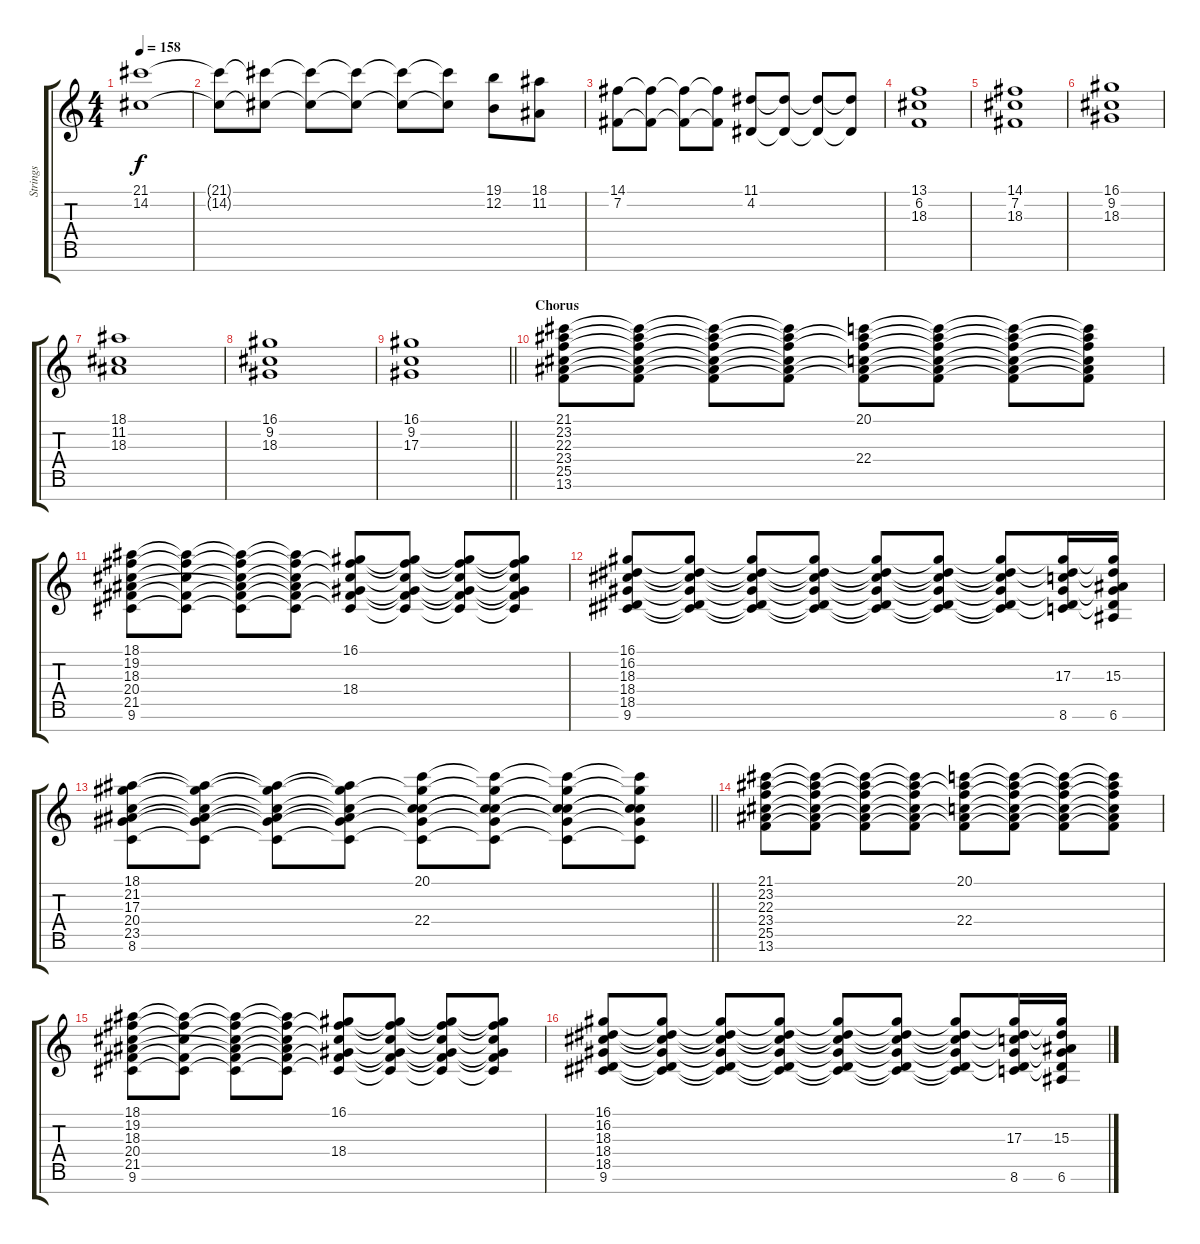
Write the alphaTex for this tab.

\track ("Strings" "Strings") {instrument stringensemble1}
\staff {score tabs}
\tuning (E4 B3 G3 D3 A2 E3 B1) {hide}
\ts (4 4)
\tempo 158
\clef g2
\ks c
(21.1 14.2).1{dy f} |
(21.1{t} 14.2{t}).8 (21.1{t} 14.2{t}).8 (21.1{t} 14.2{t}).8 (21.1{t} 14.2{t}).8 (21.1{t} 14.2{t}).8 (21.1{t} 14.2{t}).8 (19.1 12.2).8 (18.1 11.2).8 |
(14.1 7.2).8 (14.1{t} 7.2{t}).8 (14.1{t} 7.2{t}).8 (14.1{t} 7.2{t}).8 (11.1 4.2).8 (11.1{t} 4.2{t}).8 (11.1{t} 4.2{t}).8 (11.1{t} 4.2{t}).8 |
(13.1 6.2 18.3).1 |
(14.1 7.2 18.3).1 |
(16.1 9.2 18.3).1 |
(18.1 11.2 18.3).1 |
(16.1 9.2 18.3).1 |
\barLineRight lightlight
(16.1 9.2 17.3).1 |
\section ("" "Chorus")
(21.1 23.2 22.3 23.4 25.5 13.6).8 (21.1{t} 23.2{t} 22.3{t} 23.4{t} 25.5{t} 13.6{t}).8 (21.1{t} 23.2{t} 22.3{t} 23.4{t} 25.5{t} 13.6{t}).8 (21.1{t} 23.2{t} 22.3{t} 23.4{t} 25.5{t} 13.6{t}).8 (20.1 23.2{t} 22.3{t} 22.4 25.5{t} 13.6{t}).8 (20.1{t} 23.2{t} 22.3{t} 22.4{t} 25.5{t} 13.6{t}).8 (20.1{t} 23.2{t} 22.3{t} 22.4{t} 25.5{t} 13.6{t}).8 (20.1{t} 23.2{t} 22.3{t} 22.4{t} 25.5{t} 13.6{t}).8 |
(18.1 19.2 18.3 20.4 21.5 9.6).8 (18.1{t} 19.2{t} 18.3{t} 21.5{t} 9.6{t}).8 (18.1{t} 19.2{t} 18.3{t} 20.4{t} 21.5{t} 9.6{t}).8 (18.1{t} 19.2{t} 18.3{t} 20.4{t} 21.5{t} 9.6{t}).8 (16.1 19.2{t} 18.3{t} 18.4 21.5{t} 9.6{t}).8 (16.1{t} 19.2{t} 18.3{t} 18.4{t} 21.5{t} 9.6{t}).8 (16.1{t} 19.2{t} 18.3{t} 18.4{t} 21.5{t} 9.6{t}).8 (16.1{t} 19.2{t} 18.3{t} 18.4{t} 21.5{t} 9.6{t}).8 |
(16.1 16.2 18.3 18.4 18.5 9.6).8 (16.1{t} 16.2{t} 18.3{t} 18.4{t} 18.5{t} 9.6{t}).8 (16.1{t} 16.2{t} 18.3{t} 18.4{t} 18.5{t} 9.6{t}).8 (16.1{t} 16.2{t} 18.3{t} 18.4{t} 18.5{t} 9.6{t}).8 (16.1{t} 16.2{t} 18.3{t} 18.4{t} 18.5{t} 9.6{t}).8 (16.1{t} 16.2{t} 18.3{t} 18.4{t} 18.5{t} 9.6{t}).8 (16.1{t} 16.2{t} 18.3{t} 18.4{t} 18.5{t} 9.6{t}).8 (16.1{t} 16.2{t} 17.3 18.4{t} 18.5{t} 8.6).16 (16.1{t} 16.2{t} 15.3 18.4{t} 18.5{t} 6.6).16 |
\barLineRight lightlight
(18.1 21.2 17.3 20.4 23.5 8.6).8 (18.1{t} 21.2{t} 17.3{t} 20.4{t} 23.5{t} 8.6{t}).8 (18.1{t} 21.2{t} 17.3{t} 20.4{t} 23.5{t} 8.6{t}).8 (18.1{t} 21.2{t} 17.3{t} 20.4{t} 23.5{t} 8.6{t}).8 (20.1 21.2{t} 17.3{t} 22.4 23.5{t} 8.6{t}).8 (20.1{t} 21.2{t} 17.3{t} 22.4{t} 23.5{t} 8.6{t}).8 (20.1{t} 21.2{t} 17.3{t} 22.4{t} 23.5{t} 8.6{t}).8 (20.1{t} 21.2{t} 17.3{t} 22.4{t} 23.5{t} 8.6{t}).8 |
(21.1 23.2 22.3 23.4 25.5 13.6).8 (21.1{t} 23.2{t} 22.3{t} 23.4{t} 25.5{t} 13.6{t}).8 (21.1{t} 23.2{t} 22.3{t} 23.4{t} 25.5{t} 13.6{t}).8 (21.1{t} 23.2{t} 22.3{t} 23.4{t} 25.5{t} 13.6{t}).8 (20.1 23.2{t} 22.3{t} 22.4 25.5{t} 13.6{t}).8 (20.1{t} 23.2{t} 22.3{t} 22.4{t} 25.5{t} 13.6{t}).8 (20.1{t} 23.2{t} 22.3{t} 22.4{t} 25.5{t} 13.6{t}).8 (20.1{t} 23.2{t} 22.3{t} 22.4{t} 25.5{t} 13.6{t}).8 |
(18.1 19.2 18.3 20.4 21.5 9.6).8 (18.1{t} 19.2{t} 18.3{t} 21.5{t} 9.6{t}).8 (18.1{t} 19.2{t} 18.3{t} 20.4{t} 21.5{t} 9.6{t}).8 (18.1{t} 19.2{t} 18.3{t} 20.4{t} 21.5{t} 9.6{t}).8 (16.1 19.2{t} 18.3{t} 18.4 21.5{t} 9.6{t}).8 (16.1{t} 19.2{t} 18.3{t} 18.4{t} 21.5{t} 9.6{t}).8 (16.1{t} 19.2{t} 18.3{t} 18.4{t} 21.5{t} 9.6{t}).8 (16.1{t} 19.2{t} 18.3{t} 18.4{t} 21.5{t} 9.6{t}).8 |
(16.1 16.2 18.3 18.4 18.5 9.6).8 (16.1{t} 16.2{t} 18.3{t} 18.4{t} 18.5{t} 9.6{t}).8 (16.1{t} 16.2{t} 18.3{t} 18.4{t} 18.5{t} 9.6{t}).8 (16.1{t} 16.2{t} 18.3{t} 18.4{t} 18.5{t} 9.6{t}).8 (16.1{t} 16.2{t} 18.3{t} 18.4{t} 18.5{t} 9.6{t}).8 (16.1{t} 16.2{t} 18.3{t} 18.4{t} 18.5{t} 9.6{t}).8 (16.1{t} 16.2{t} 18.3{t} 18.4{t} 18.5{t} 9.6{t}).8 (16.1{t} 16.2{t} 17.3 18.4{t} 18.5{t} 8.6).16 (16.1{t} 16.2{t} 15.3 18.4{t} 18.5{t} 6.6).16
